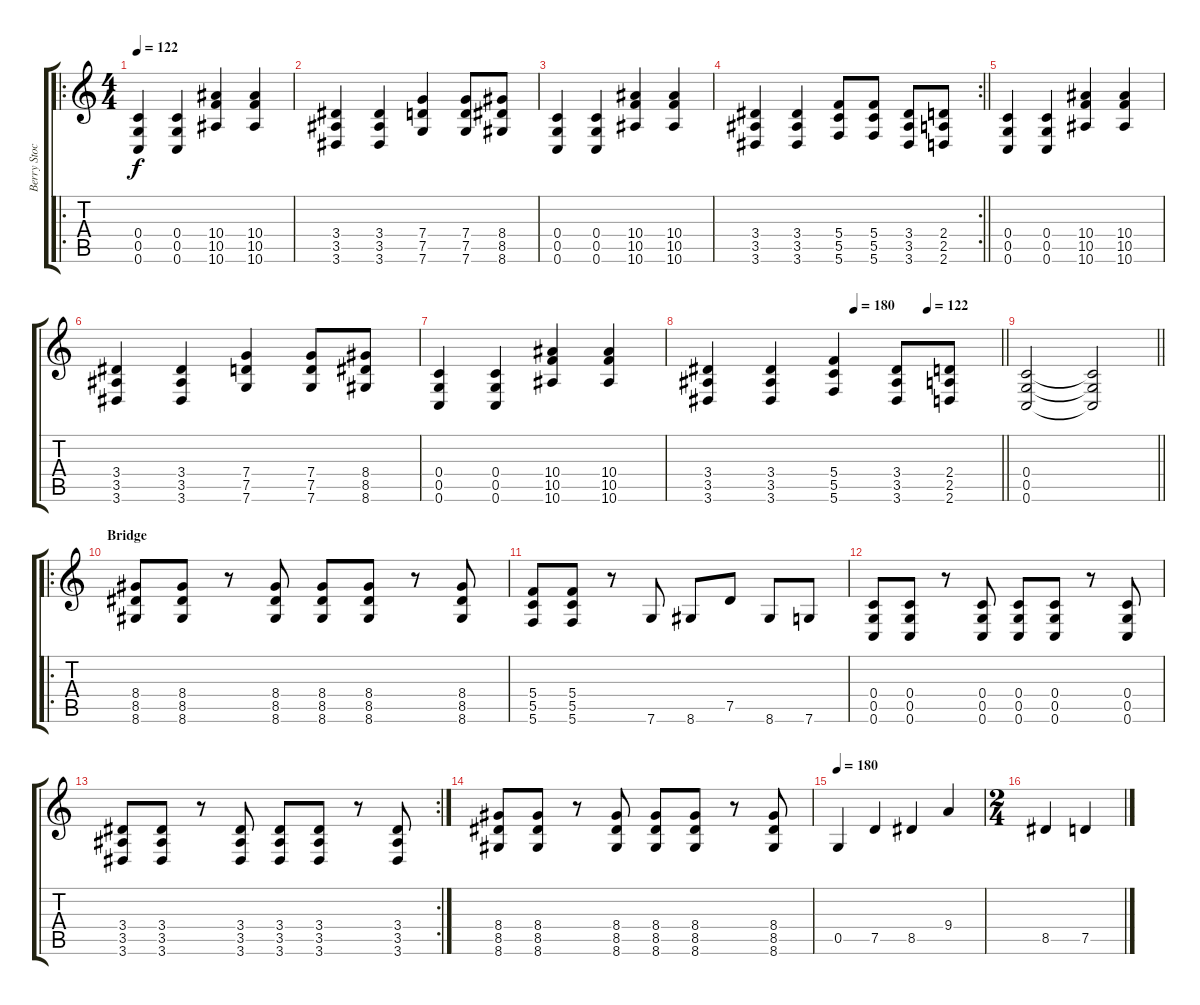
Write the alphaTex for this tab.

\track ("Berry Stock-Guitar" "Berry Stoc") {instrument overdrivenguitar}
\staff {score tabs}
\tuning (D4 A3 F3 C3 G2 C2) {hide}
\ro
\ts (4 4)
\section ("" "")
\tempo 122
\clef g2
\ks c
(0.4 0.5 0.6).4{dy f} (0.4 0.5 0.6).4 (10.4 10.5 10.6).4 (10.4 10.5 10.6).4 |
(3.4 3.5 3.6).4 (3.4 3.5 3.6).4 (7.4 7.5 7.6).4 (7.4 7.5 7.6).8 (8.4 8.5 8.6).8 |
(0.4 0.5 0.6).4 (0.4 0.5 0.6).4 (10.4 10.5 10.6).4 (10.4 10.5 10.6).4 |
\rc 2
\barLineRight lightlight
(3.4 3.5 3.6).4 (3.4 3.5 3.6).4 (5.4 5.5 5.6).8 (5.4 5.5 5.6).8 (3.4 3.5 3.6).8 (2.4 2.5 2.6).8 |
\section ("" "")
(0.4 0.5 0.6).4 (0.4 0.5 0.6).4 (10.4 10.5 10.6).4 (10.4 10.5 10.6).4 |
(3.4 3.5 3.6).4 (3.4 3.5 3.6).4 (7.4 7.5 7.6).4 (7.4 7.5 7.6).8 (8.4 8.5 8.6).8 |
(0.4 0.5 0.6).4 (0.4 0.5 0.6).4 (10.4 10.5 10.6).4 (10.4 10.5 10.6).4 |
\tempo (180 0.5)
\tempo (122 0.75)
\barLineRight lightlight
(3.4 3.5 3.6).4 (3.4 3.5 3.6).4 (5.4 5.5 5.6).4 (3.4 3.5 3.6).8 (2.4 2.5 2.6).8 |
\barLineRight lightlight
(0.4 0.5 0.6).2 (0.4{t} 0.5{t} 0.6{t}).2 |
\ro
\section ("" "Bridge")
(8.4 8.5 8.6).8 (8.4 8.5 8.6).8 r.8 (8.4 8.5 8.6).8 (8.4 8.5 8.6).8 (8.4 8.5 8.6).8 r.8 (8.4 8.5 8.6).8 |
(5.4 5.5 5.6).8 (5.4 5.5 5.6).8 r.8 7.6.8 8.6.8 7.5.8 8.6.8 7.6.8 |
(0.4 0.5 0.6).8 (0.4 0.5 0.6).8 r.8 (0.4 0.5 0.6).8 (0.4 0.5 0.6).8 (0.4 0.5 0.6).8 r.8 (0.4 0.5 0.6).8 |
\rc 2
(3.4 3.5 3.6).8 (3.4 3.5 3.6).8 r.8 (3.4 3.5 3.6).8 (3.4 3.5 3.6).8 (3.4 3.5 3.6).8 r.8 (3.4 3.5 3.6).8 |
(8.4 8.5 8.6).8 (8.4 8.5 8.6).8 r.8 (8.4 8.5 8.6).8 (8.4 8.5 8.6).8 (8.4 8.5 8.6).8 r.8 (8.4 8.5 8.6).8 |
\tempo 180
0.5.4 7.5.4 8.5.4 9.4.4 |
\ts (2 4)
8.5.4 7.5.4
